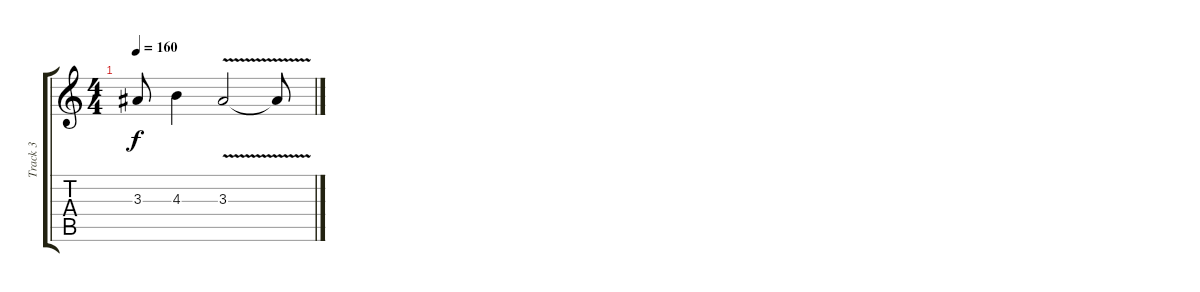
\track ("Track 3" "Track 3") {instrument distortionguitar}
\staff {score tabs}
\tuning (E4 B3 G3 D3 A2 E2) {hide}
\ts (4 4)
\tempo 160
\clef g2
\ks c
3.3{t}.8{dy f} 4.3.4 3.3{v}.2 3.3{t}.8
